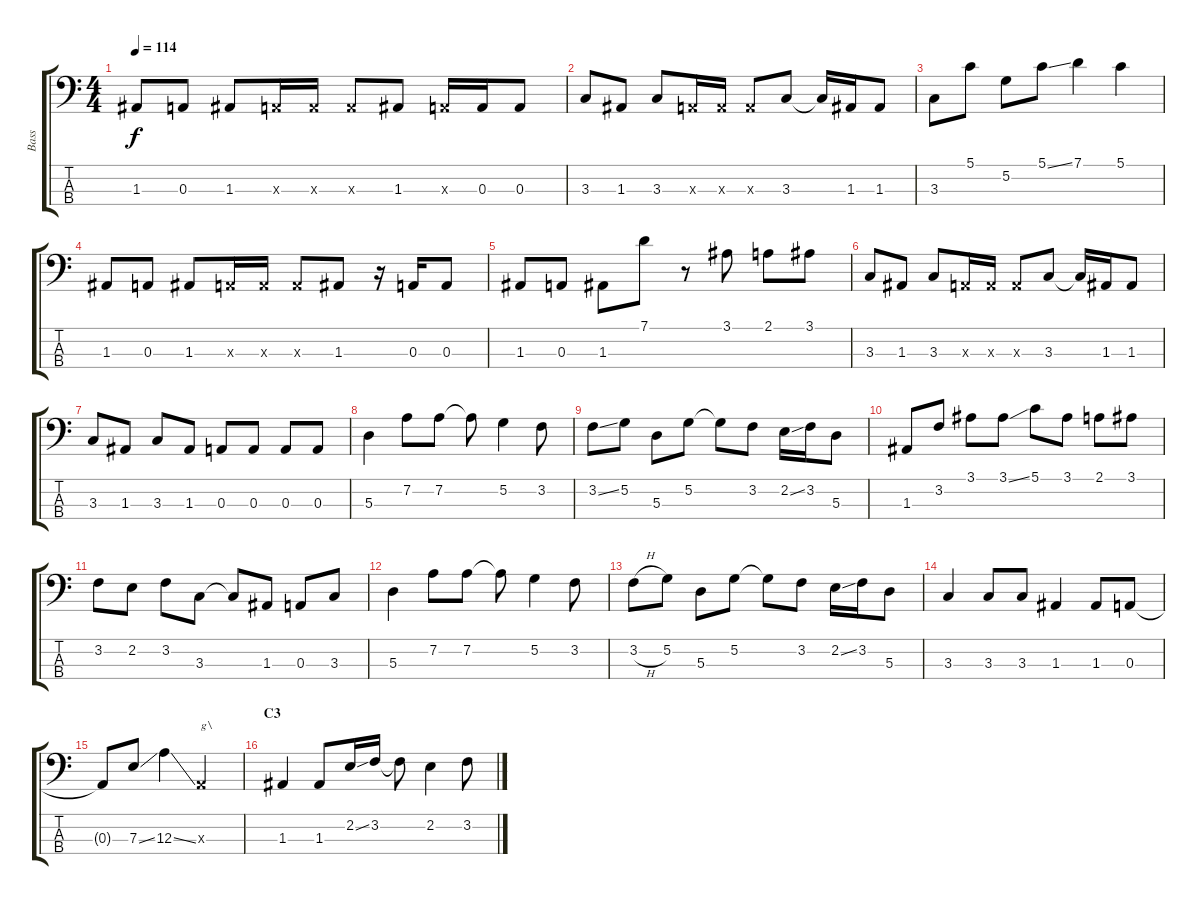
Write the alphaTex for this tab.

\track ("Bass" "Bass") {instrument electricbasspick}
\staff {score tabs}
\tuning (G2 D2 A1 E1) {hide}
\ts (4 4)
\tempo 114
\clef f4
\ks c
1.3.8{dy f} 0.3.8 1.3.8 0.3{x}.16 0.3{x}.16 0.3{x}.8 1.3.8 0.3{x}.16 0.3.16 0.3.8 |
3.3.8 1.3.8 3.3.8 0.3{x}.16 0.3{x}.16 0.3{x}.8 3.3.8 3.3{t}.16 1.3.16 1.3.8 |
3.3.8 5.1.8 5.2.8 5.1{ss}.8 7.1.4 5.1.4 |
1.3.8 0.3.8 1.3.8 0.3{x}.16 0.3{x}.16 0.3{x}.8 1.3.8 r.16 0.3.16 0.3.8 |
1.3.8 0.3.8 1.3.8 7.1.8 r.8 3.1.8 2.1.8 3.1.8 |
3.3.8 1.3.8 3.3.8 0.3{x}.16 0.3{x}.16 0.3{x}.8 3.3.8 3.3{t}.16 1.3.16 1.3.8 |
3.3.8 1.3.8 3.3.8 1.3.8 0.3.8 0.3.8 0.3.8 0.3.8 |
5.3.4 7.2.8 7.2.8 7.2{t}.8 5.2.4 3.2.8 |
3.2{ss}.8 5.2.8 5.3.8 5.2.8 5.2{t}.8 3.2.8 2.2{ss}.16 3.2.16 5.3.8 |
1.3.8 3.2.8 3.1.8 3.1{ss}.8 5.1.8 3.1.8 2.1.8 3.1.8 |
3.2.8 2.2.8 3.2.8 3.3.8 3.3{t}.8 1.3.8 0.3.8 3.3.8 |
5.3.4 7.2.8 7.2.8 7.2{t}.8 5.2.4 3.2.8 |
3.2{h}.8 5.2.8 5.3.8 5.2.8 5.2{t}.8 3.2.8 2.2{ss}.16 3.2.16 5.3.8 |
3.3.4 3.3.8 3.3.8 1.3.4 1.3.8 0.3.8 |
0.3{t}.8 7.3{ss}.8 12.3{ss}.4 0.3{x}.2{txt "g\\"} |
\section ("" "C3")
1.3.4 1.3.8 2.2{ss}.16 3.2.16 3.2{t}.8 2.2.4 3.2.8
